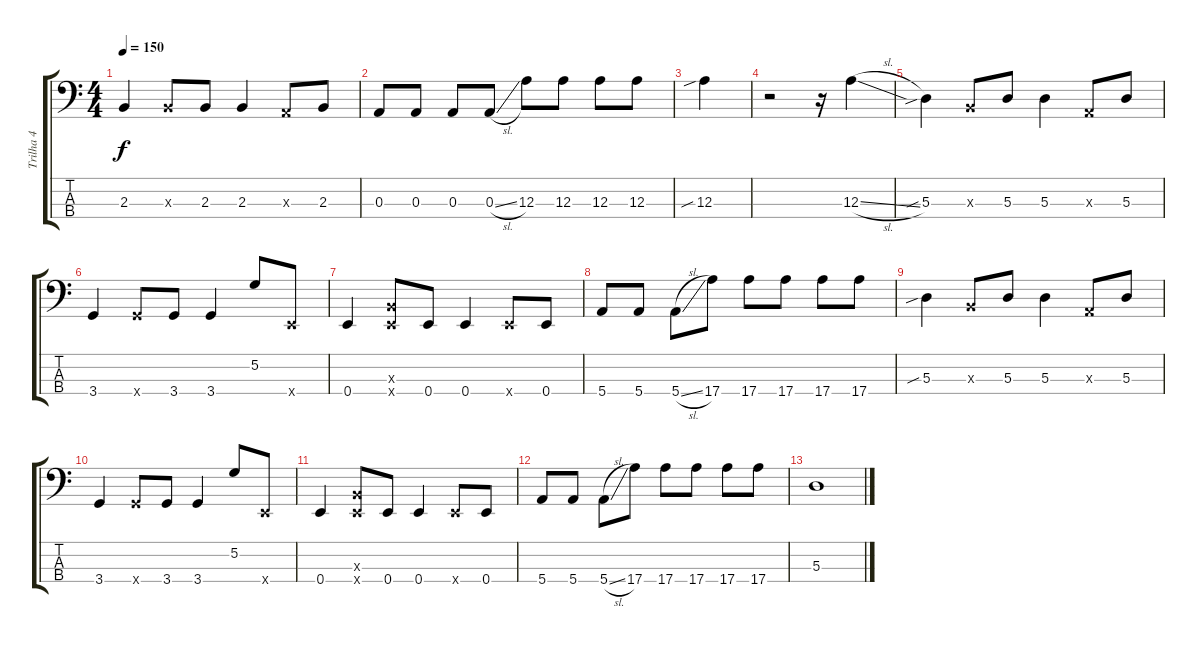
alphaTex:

\track ("Trilha 4" "Trilha 4") {instrument electricbasspick}
\staff {score tabs}
\tuning (G2 D2 A1 E1) {hide}
\ts (4 4)
\tempo 150
\clef f4
\ks c
2.3.4{dy f} 2.3{x}.8 2.3.8 2.3.4 0.3{x}.8 2.3.8 |
0.3.8 0.3.8 0.3.8 0.3{sl}.8 12.3.8 12.3.8 12.3.8 12.3.8 |
12.3{sib}.4 |
r.2 r.16 12.3{sl}.4 |
5.3{sib}.4 2.3{x}.8 5.3.8 5.3.4 0.3{x}.8 5.3.8 |
3.4.4 3.4{x}.8 3.4.8 3.4.4 5.2.8 0.4{x}.8 |
0.4.4 (2.3{x} 0.4{x}).8 0.4.8 0.4.4 0.4{x}.8 0.4.8 |
5.4.8 5.4.8 5.4{sl}.8 17.4.8 17.4.8 17.4.8 17.4.8 17.4.8 |
5.3{sib}.4 2.3{x}.8 5.3.8 5.3.4 0.3{x}.8 5.3.8 |
3.4.4 3.4{x}.8 3.4.8 3.4.4 5.2.8 0.4{x}.8 |
0.4.4 (2.3{x} 0.4{x}).8 0.4.8 0.4.4 0.4{x}.8 0.4.8 |
5.4.8 5.4.8 5.4{sl}.8 17.4.8 17.4.8 17.4.8 17.4.8 17.4.8 |
5.3.1
